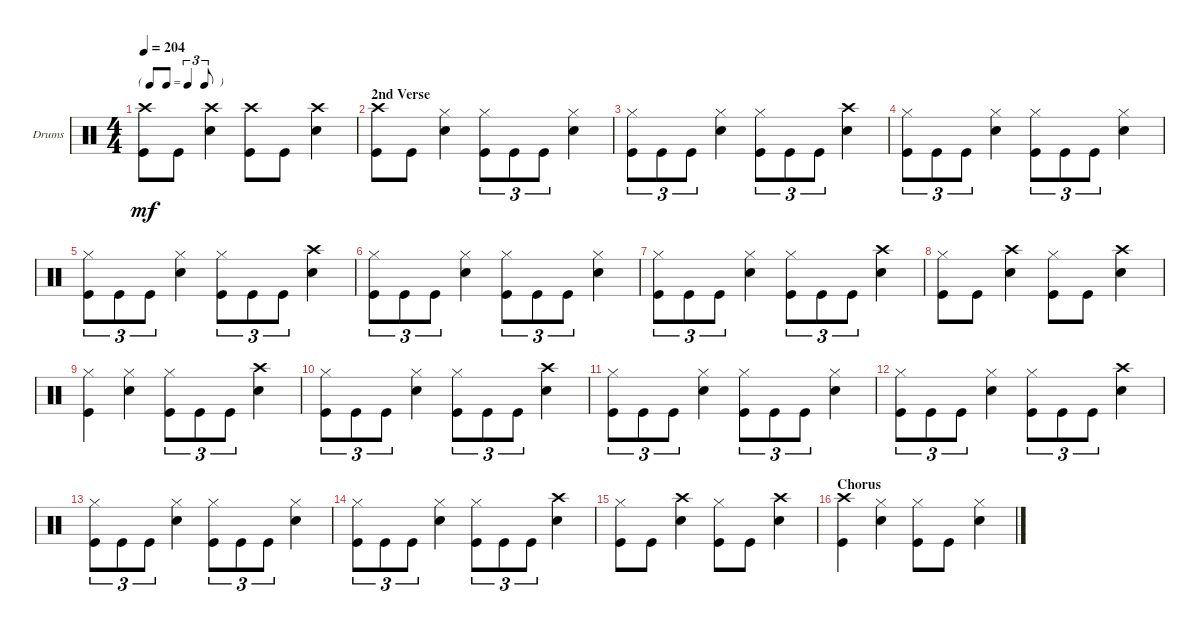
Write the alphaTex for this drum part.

\bracketExtendMode groupsimilarinstruments
\firstSystemTrackNameOrientation horizontal
\otherSystemsTrackNameOrientation horizontal
\track ("Drumkit" "Drums") {instrument percussion}
\staff {score}
\articulation defaults
\ts (4 4)
\tf triplet8th
\tempo 204
\clef neutral
\ks c
("Kick (hit)" "Crash high (hit)").8{dy mf} "Kick (hit)".8 ("Snare (hit) 2" "Crash high (hit)").4 ("Kick (hit)" "Crash high (hit)").8 "Kick (hit)".8 ("Snare (hit) 2" "Crash high (hit)").4 |
\section ("" "2nd Verse")
("Crash high (hit)" "Kick (hit)").8 "Kick (hit)".8 ("Snare (hit) 2" "Hi-Hat (closed)").4 ("Hi-Hat (closed)" "Kick (hit)").8{tu (3 2)} "Kick (hit)".8{tu (3 2)} "Kick (hit)".8{tu (3 2)} ("Hi-Hat (closed)" "Snare (hit) 2").4 |
("Hi-Hat (closed)" "Kick (hit)").8{tu (3 2)} "Kick (hit)".8{tu (3 2)} "Kick (hit)".8{tu (3 2)} ("Snare (hit) 2" "Hi-Hat (closed)").4 ("Hi-Hat (closed)" "Kick (hit)").8{tu (3 2)} "Kick (hit)".8{tu (3 2)} "Kick (hit)".8{tu (3 2)} ("Crash high (hit)" "Snare (hit) 2").4 |
("Hi-Hat (closed)" "Kick (hit)").8{tu (3 2)} "Kick (hit)".8{tu (3 2)} "Kick (hit)".8{tu (3 2)} ("Snare (hit) 2" "Hi-Hat (closed)").4 ("Hi-Hat (closed)" "Kick (hit)").8{tu (3 2)} "Kick (hit)".8{tu (3 2)} "Kick (hit)".8{tu (3 2)} ("Hi-Hat (closed)" "Snare (hit) 2").4 |
("Hi-Hat (closed)" "Kick (hit)").8{tu (3 2)} "Kick (hit)".8{tu (3 2)} "Kick (hit)".8{tu (3 2)} ("Snare (hit) 2" "Hi-Hat (closed)").4 ("Hi-Hat (closed)" "Kick (hit)").8{tu (3 2)} "Kick (hit)".8{tu (3 2)} "Kick (hit)".8{tu (3 2)} ("Crash high (hit)" "Snare (hit) 2").4 |
("Hi-Hat (closed)" "Kick (hit)").8{tu (3 2)} "Kick (hit)".8{tu (3 2)} "Kick (hit)".8{tu (3 2)} ("Snare (hit) 2" "Hi-Hat (closed)").4 ("Hi-Hat (closed)" "Kick (hit)").8{tu (3 2)} "Kick (hit)".8{tu (3 2)} "Kick (hit)".8{tu (3 2)} ("Hi-Hat (closed)" "Snare (hit) 2").4 |
("Hi-Hat (closed)" "Kick (hit)").8{tu (3 2)} "Kick (hit)".8{tu (3 2)} "Kick (hit)".8{tu (3 2)} ("Snare (hit) 2" "Hi-Hat (closed)").4 ("Hi-Hat (closed)" "Kick (hit)").8{tu (3 2)} "Kick (hit)".8{tu (3 2)} "Kick (hit)".8{tu (3 2)} ("Crash high (hit)" "Snare (hit) 2").4 |
("Kick (hit)" "Hi-Hat (closed)").8 "Kick (hit)".8 ("Crash high (hit)" "Snare (hit) 2").4 ("Kick (hit)" "Hi-Hat (closed)").8 "Kick (hit)".8 ("Crash high (hit)" "Snare (hit) 2").4 |
("Hi-Hat (closed)" "Kick (hit)").4 ("Snare (hit) 2" "Hi-Hat (closed)").4 ("Hi-Hat (closed)" "Kick (hit)").8{tu (3 2)} "Kick (hit)".8{tu (3 2)} "Kick (hit)".8{tu (3 2)} ("Crash high (hit)" "Snare (hit) 2").4 |
("Hi-Hat (closed)" "Kick (hit)").8{tu (3 2)} "Kick (hit)".8{tu (3 2)} "Kick (hit)".8{tu (3 2)} ("Snare (hit) 2" "Hi-Hat (closed)").4 ("Hi-Hat (closed)" "Kick (hit)").8{tu (3 2)} "Kick (hit)".8{tu (3 2)} "Kick (hit)".8{tu (3 2)} ("Crash high (hit)" "Snare (hit) 2").4 |
("Hi-Hat (closed)" "Kick (hit)").8{tu (3 2)} "Kick (hit)".8{tu (3 2)} "Kick (hit)".8{tu (3 2)} ("Snare (hit) 2" "Hi-Hat (closed)").4 ("Hi-Hat (closed)" "Kick (hit)").8{tu (3 2)} "Kick (hit)".8{tu (3 2)} "Kick (hit)".8{tu (3 2)} ("Hi-Hat (closed)" "Snare (hit) 2").4 |
("Hi-Hat (closed)" "Kick (hit)").8{tu (3 2)} "Kick (hit)".8{tu (3 2)} "Kick (hit)".8{tu (3 2)} ("Snare (hit) 2" "Hi-Hat (closed)").4 ("Hi-Hat (closed)" "Kick (hit)").8{tu (3 2)} "Kick (hit)".8{tu (3 2)} "Kick (hit)".8{tu (3 2)} ("Crash high (hit)" "Snare (hit) 2").4 |
("Hi-Hat (closed)" "Kick (hit)").8{tu (3 2)} "Kick (hit)".8{tu (3 2)} "Kick (hit)".8{tu (3 2)} ("Snare (hit) 2" "Hi-Hat (closed)").4 ("Hi-Hat (closed)" "Kick (hit)").8{tu (3 2)} "Kick (hit)".8{tu (3 2)} "Kick (hit)".8{tu (3 2)} ("Hi-Hat (closed)" "Snare (hit) 2").4 |
("Hi-Hat (closed)" "Kick (hit)").8{tu (3 2)} "Kick (hit)".8{tu (3 2)} "Kick (hit)".8{tu (3 2)} ("Snare (hit) 2" "Hi-Hat (closed)").4 ("Hi-Hat (closed)" "Kick (hit)").8{tu (3 2)} "Kick (hit)".8{tu (3 2)} "Kick (hit)".8{tu (3 2)} ("Crash high (hit)" "Snare (hit) 2").4 |
("Hi-Hat (closed)" "Kick (hit)").8 "Kick (hit)".8 ("Crash high (hit)" "Snare (hit) 2").4 ("Hi-Hat (closed)" "Kick (hit)").8 "Kick (hit)".8 ("Crash high (hit)" "Snare (hit) 2").4 |
\section ("" "Chorus")
("Kick (hit)" "Crash high (hit)").4 ("Hi-Hat (closed)" "Snare (hit) 2").4 ("Hi-Hat (closed)" "Kick (hit)").8 "Kick (hit)".8 ("Snare (hit) 2" "Hi-Hat (closed)").4
